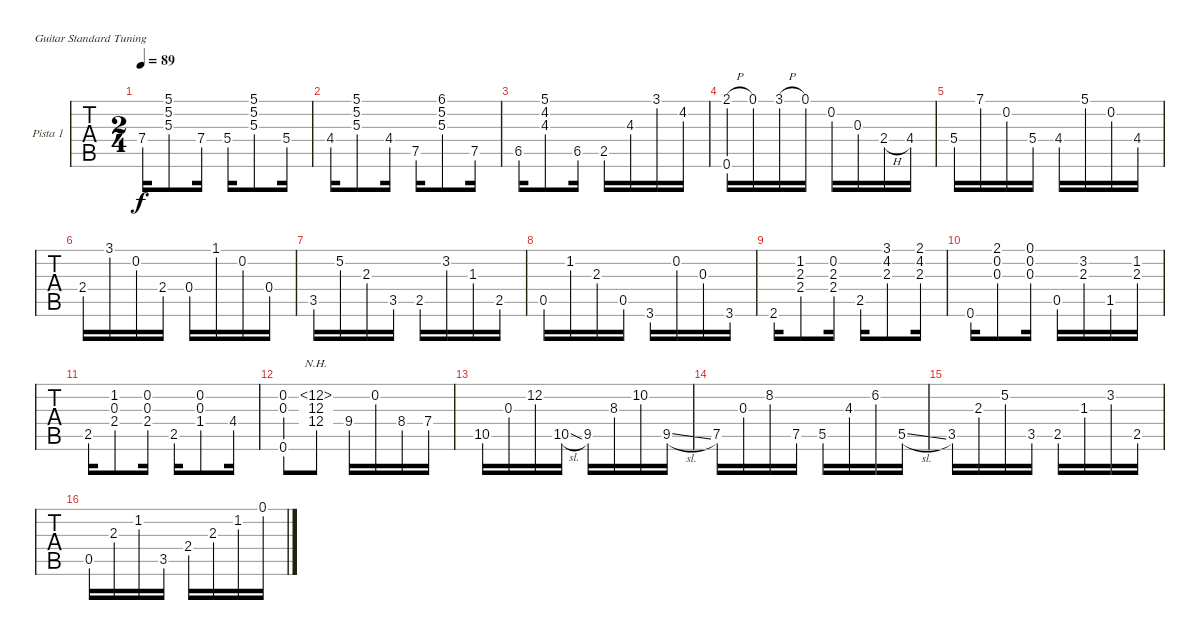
\bracketExtendMode nobrackets
\firstSystemTrackNameOrientation horizontal
\otherSystemsTrackNameOrientation horizontal
\track ("Pista 1" "Pista 1") {instrument acousticguitarsteel}
\staff {tabs}
\tuning (E4 B3 G3 D3 A2 E2)
\ts (2 4)
\tempo 89
\clef g2
\ks g
7.4.16{dy f} (5.1 5.2 5.3).8 7.4.16 5.4.16 (5.1 5.2 5.3).8 5.4.16 |
4.4.16 (5.1 5.2 5.3).8 4.4.16 7.5.16 (6.1 5.2 5.3).8 7.5.16 |
6.5.16 (5.1 4.2 4.3).8 6.5.16 2.5.16 4.3.16 3.1.16 4.2.16 |
(2.1{h} 0.6).16 0.1.16 3.1{h}.16 0.1.16 0.2.16 0.3.16 2.4{h}.16 4.4.16 |
5.4.16 7.1.16 0.2.16 5.4.16 4.4.16 5.1.16 0.2.16 4.4.16 |
2.4.16 3.1.16 0.2.16 2.4.16 0.4.16 1.1.16 0.2.16 0.4.16 |
3.5.16 5.2.16 2.3.16 3.5.16 2.5.16 3.2.16 1.3.16 2.5.16 |
0.5.16 1.2.16 2.3.16 0.5.16 3.6.16 0.2.16 0.3.16 3.6.16 |
2.6.16 (1.2 2.3 2.4).8 (0.2 2.3 2.4).16 2.5.16 (3.1 4.2 2.3).8 (2.1 4.2 2.3).16 |
0.6.16 (2.1 0.2 0.3).8 (0.1 0.2 0.3).16 0.5.16 (3.2 2.3).16 1.5.16 (1.2 2.3).16 |
2.5.16 (1.2 0.3 2.4).8 (0.2 0.3 2.4).16 2.5.16 (0.2 0.3 1.4).8 4.4.16 |
(0.2 0.3 0.6).8 (12.2{nh} 12.3 12.4).8 9.4.16 0.2.16 8.4.16 7.4.16 |
10.5.16 0.3.16 12.2.16 10.5{sl}.16 9.5.16 8.3.16 10.2.16 9.5{sl}.16 |
7.5.16 0.3.16 8.2.16 7.5.16 5.5.16 4.3.16 6.2.16 5.5{sl}.16 |
3.5.16 2.3.16 5.2.16 3.5.16 2.5.16 1.3.16 3.2.16 2.5.16 |
0.5.16 2.3.16 1.2.16 3.5.16 2.4.16 2.3.16 1.2.16 0.1.16
